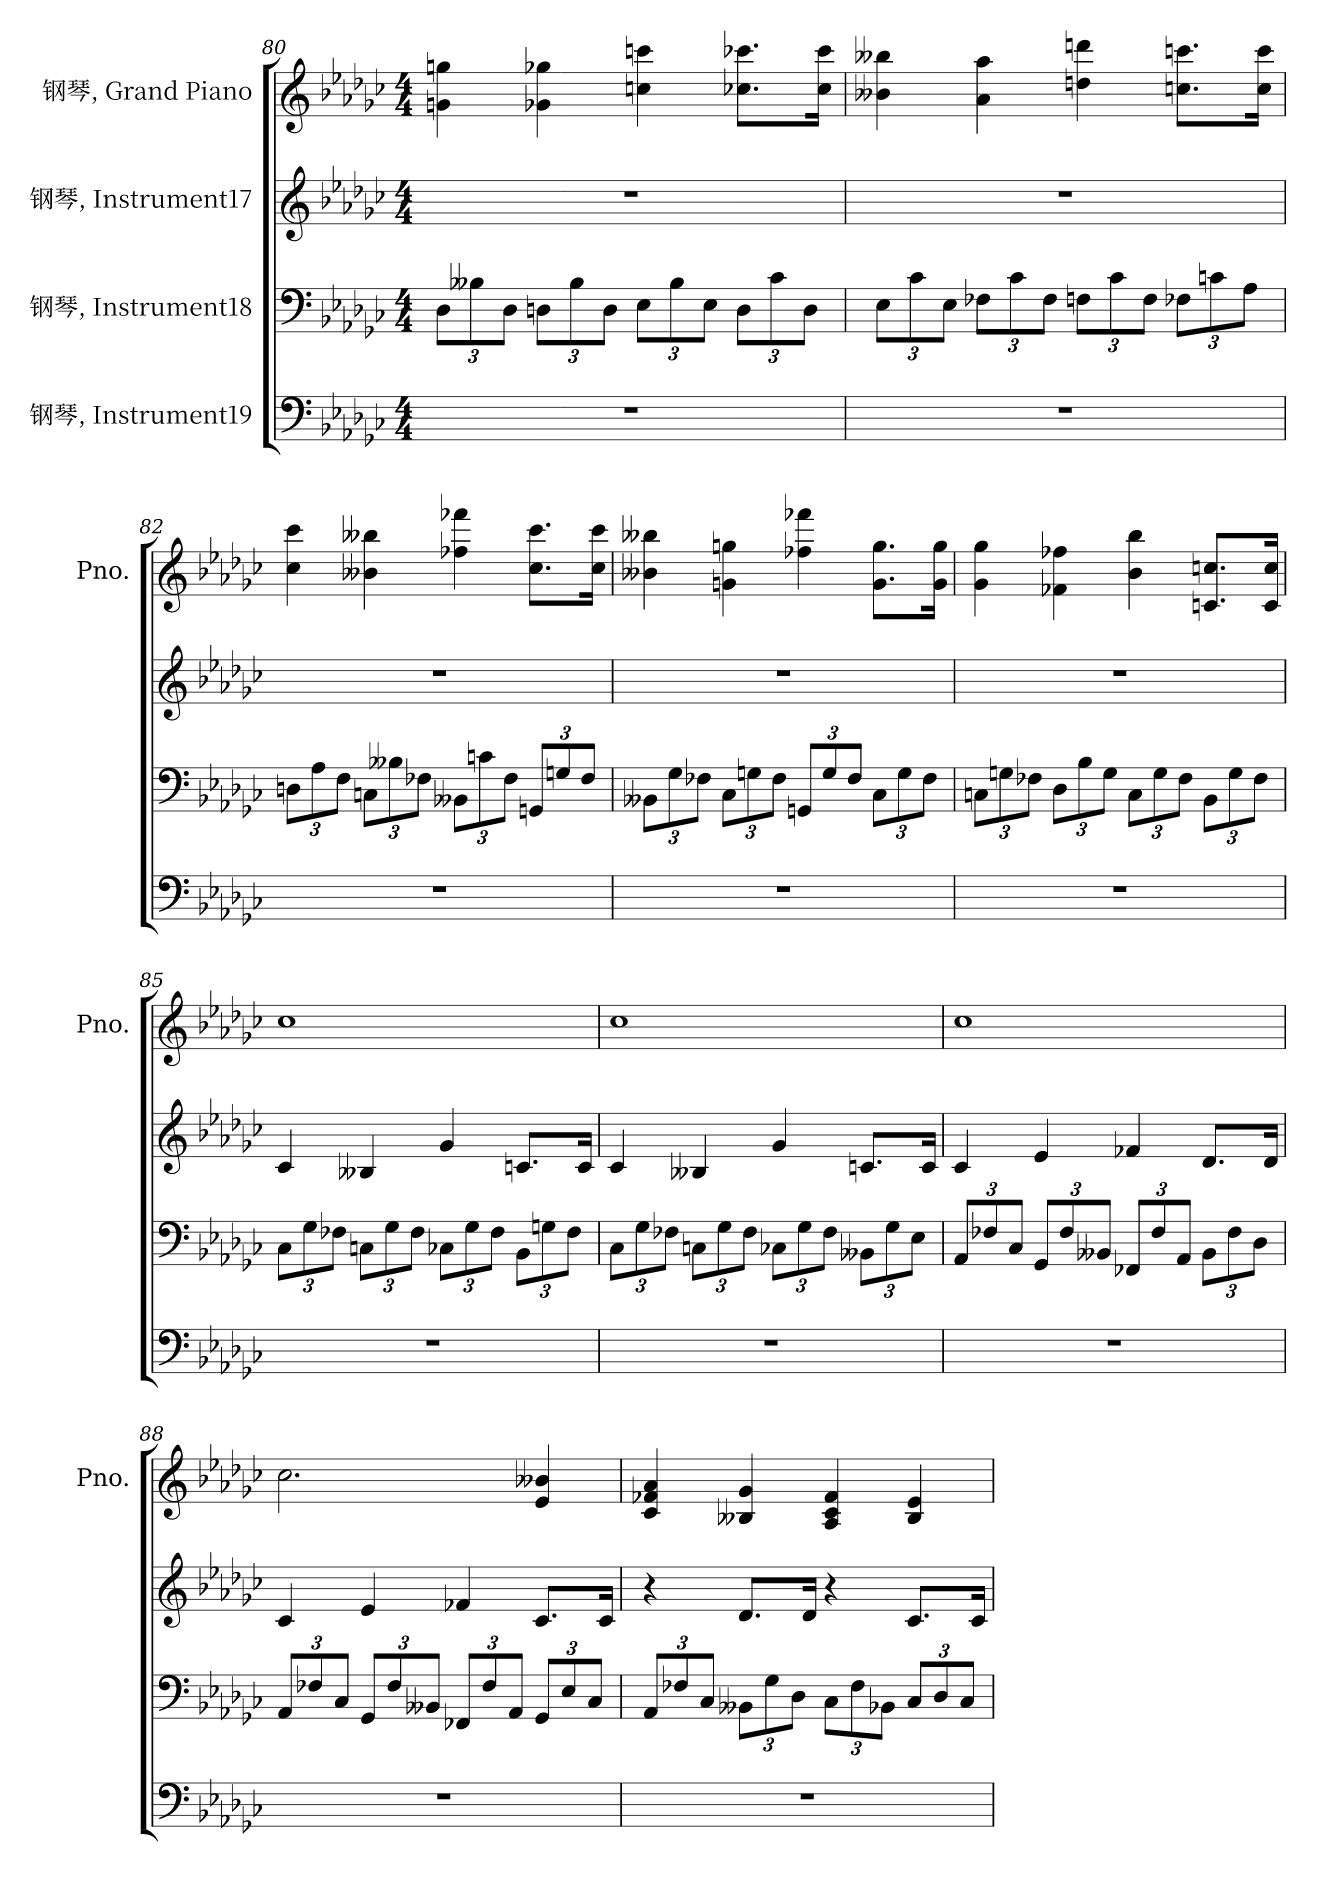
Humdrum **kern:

**kern	**kern	**kern	**kern
*part4	*part3	*part2	*part1
*staff4	*staff3	*staff2	*staff1
*I"钢琴, Instrument19	*I"钢琴, Instrument18	*I"钢琴, Instrument17	*I"钢琴, Grand Piano
*	*	*	*I'Pno.
*clefF4	*clefF4	*clefG2	*clefG2
*k[b-e-a-d-g-c-]	*k[b-e-a-d-g-c-]	*k[b-e-a-d-g-c-]	*k[b-e-a-d-g-c-]
*M4/4	*M4/4	*M4/4	*M4/4
*	*Xbrackettup	*	*
=80	=80	=80	=80
1r	12D-\L	1r	4gn\ 4ggn\
.	12B--X\	.	.
.	12D-\J	.	.
.	12Dn\L	.	4g-X\ 4gg-X\
.	12B--\	.	.
.	12D\J	.	.
.	12E-\L	.	4ccn\ 4cccn\
.	12B--\	.	.
.	12E-\J	.	.
.	12D\L	.	8.cc-X\ 8.ccc-X\L
.	12c-\	.	.
.	12D\J	.	.
.	.	.	16cc-\ 16ccc-\Jk
!!LO:LB:g=z
=81	=81	=81	=81
1r	12E-\L	1r	4b--X\ 4bb--X\
.	12c-\	.	.
.	12E-\J	.	.
.	12F-X\L	.	4a-\ 4aa-\
.	12c-\	.	.
.	12F-\J	.	.
.	12Fn\L	.	4ddn\ 4dddn\
.	12c-\	.	.
.	12F\J	.	.
.	12F-X\L	.	8.ccn\ 8.cccn\L
.	12cn\	.	.
.	12A-\J	.	.
.	.	.	16cc\ 16ccc\Jk
=82	=82	=82	=82
1r	12Dn\L	1r	4cc-\ 4ccc-\
.	12A-\	.	.
.	12F\J	.	.
.	12Cn\L	.	4b--X\ 4bb--X\
.	12B--X\	.	.
.	12F-X\J	.	.
.	12BB--X\L	.	4ff-X\ 4fff-X\
.	12cn\	.	.
.	12F-\J	.	.
.	12GGn/L	.	8.cc-\ 8.ccc-\L
.	12Gn/	.	.
.	12F-/J	.	.
.	.	.	16cc-\ 16ccc-\Jk
!!LO:LB:g=z
=83	=83	=83	=83
1r	12BB--X\L	1r	4b--X\ 4bb--X\
.	12G-\	.	.
.	12F-X\J	.	.
.	12C-\L	.	4gn\ 4ggn\
.	12Gn\	.	.
.	12F-\J	.	.
.	12GGn/L	.	4ff-X\ 4fff-X\
.	12G/	.	.
.	12F-/J	.	.
.	12C-\L	.	8.g\ 8.gg\L
.	12G\	.	.
.	12F-\J	.	.
.	.	.	16g\ 16gg\Jk
=84	=84	=84	=84
1r	12Cn\L	1r	4g-\ 4gg-\
.	12Gn\	.	.
.	12F-X\J	.	.
.	12D-\L	.	4f-X\ 4ff-X\
.	12B-\	.	.
.	12G\J	.	.
.	12C\L	.	4b-\ 4bb-\
.	12G\	.	.
.	12F-\J	.	.
.	12BB-\L	.	8.cn/ 8.ccn/L
.	12G\	.	.
.	12F-\J	.	.
.	.	.	16c/ 16cc/Jk
!!LO:PB:g=z
=85	=85	=85	=85
1r	12C-\L	4c-/	1cc-
.	12G-\	.	.
.	12F-X\J	.	.
.	12Cn\L	4B--X/	.
.	12G-\	.	.
.	12F-\J	.	.
.	12C-X\L	4g-/	.
.	12G-\	.	.
.	12F-\J	.	.
.	12BB-\L	8.cn/L	.
.	12Gn\	.	.
.	12F-\J	.	.
.	.	16c/Jk	.
=86	=86	=86	=86
1r	12C-\L	4c-/	1cc-
.	12G-\	.	.
.	12F-X\J	.	.
.	12Cn\L	4B--X/	.
.	12G-\	.	.
.	12F-\J	.	.
.	12C-X\L	4g-/	.
.	12G-\	.	.
.	12F-\J	.	.
.	12BB--X\L	8.cn/L	.
.	12G-\	.	.
.	12E-\J	.	.
.	.	16c/Jk	.
!!LO:LB:g=z
=87	=87	=87	=87
1r	12AA-/L	4c-/	1cc-
.	12F-X/	.	.
.	12C-/J	.	.
.	12GG-/L	4e-/	.
.	12F-/	.	.
.	12BB--X/J	.	.
.	12FF-X/L	4f-X/	.
.	12F-/	.	.
.	12AA-/J	.	.
.	12BB--\L	8.d-/L	.
.	12F-\	.	.
.	12D-\J	.	.
.	.	16d-/Jk	.
=88	=88	=88	=88
1r	12AA-/L	4c-/	2.cc-\
.	12F-X/	.	.
.	12C-/J	.	.
.	12GG-/L	4e-/	.
.	12F-/	.	.
.	12BB--X/J	.	.
.	12FF-X/L	4f-X/	.
.	12F-/	.	.
.	12AA-/J	.	.
*	*	*	*MM101
.	12GG-/L	8.c-/L	4e-/ 4b--X/
.	12E-/	.	.
.	12C-/J	.	.
.	.	16c-/Jk	.
!!LO:LB:g=z
=89	=89	=89	=89
*	*	*	*MM94
1r	12AA-/L	4r	4c-/ 4f-X/ 4a-/
.	12F-X/	.	.
.	12C-/J	.	.
.	12BB--X\L	8.d-/L	4B--X/ 4g-/
.	12G-\	.	.
.	12D-\J	.	.
.	.	16d-/Jk	.
.	12C-\L	4r	4A-/ 4c-/ 4f-/
.	12F-\	.	.
.	12BB-X\J	.	.
.	12C-/L	8.c-/L	4B--/ 4e-/
.	12D-/	.	.
.	12C-/J	.	.
.	.	16c-/Jk	.
=	=	=	=
*-	*-	*-	*-
